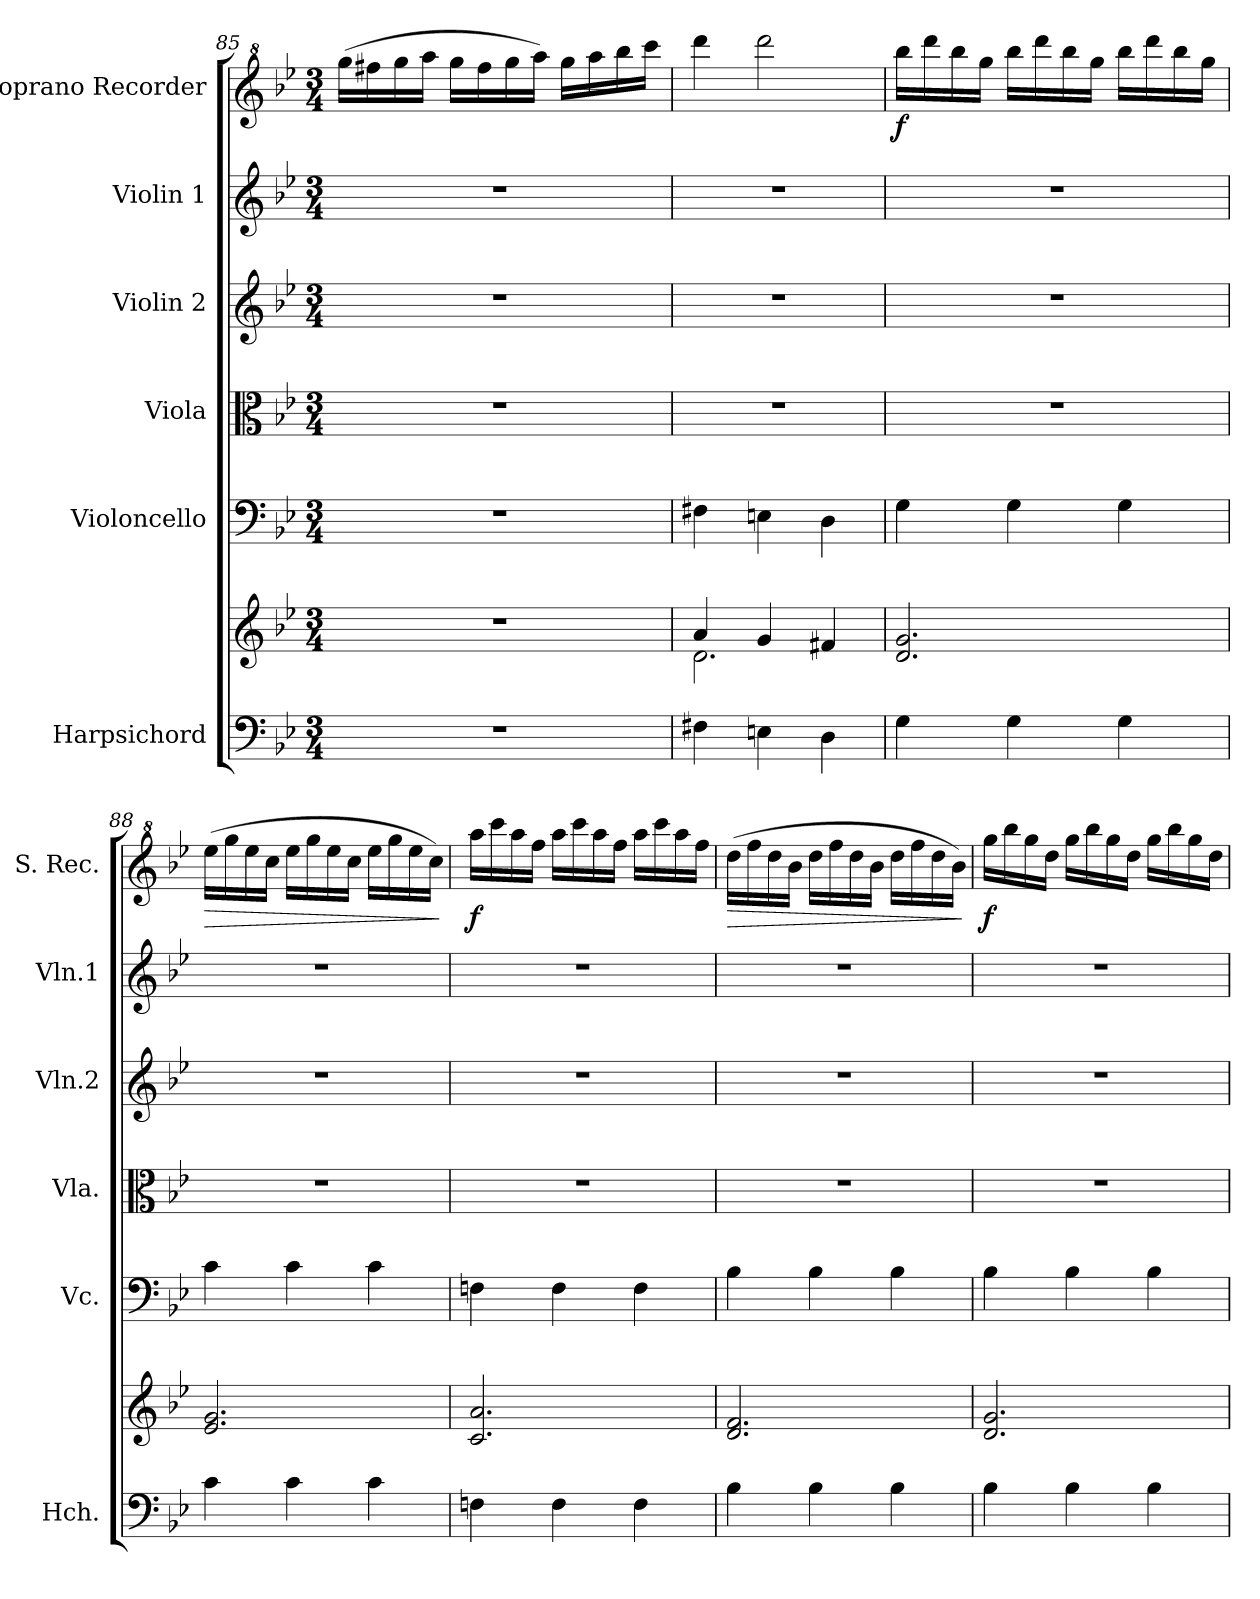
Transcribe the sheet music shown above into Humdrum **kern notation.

**kern	**kern	**kern	**kern	**kern	**kern	**kern	**dynam
*part6	*part6	*part5	*part4	*part3	*part2	*part1	*part1
*staff7	*staff6	*staff5	*staff4	*staff3	*staff2	*staff1	*staff1
*I"Harpsichord	*	*I"Violoncello	*I"Viola	*I"Violin 2	*I"Violin 1	*I"Soprano Recorder	*
*I'Hch.	*	*I'Vc.	*I'Vla.	*I'Vln.2	*I'Vln.1	*I'S. Rec.	*
*clefF4	*clefG2	*clefF4	*clefC3	*clefG2	*clefG2	*clefG^2	*
*k[b-e-]	*k[b-e-]	*k[b-e-]	*k[b-e-]	*k[b-e-]	*k[b-e-]	*k[b-e-]	*
*M3/4	*M3/4	*M3/4	*M3/4	*M3/4	*M3/4	*M3/4	*
=85	=85	=85	=85	=85	=85	=85	=85
2.r	2.r	2.r	2.r	2.r	2.r	(16ggg\LL	.
.	.	.	.	.	.	16fff#X\	.
.	.	.	.	.	.	16ggg\	.
.	.	.	.	.	.	16aaa\JJ	.
.	.	.	.	.	.	16ggg\LL	.
.	.	.	.	.	.	16fff#\	.
.	.	.	.	.	.	16ggg\	.
.	.	.	.	.	.	16aaa\JJ)	.
.	.	.	.	.	.	16ggg\LL	.
.	.	.	.	.	.	16aaa\	.
.	.	.	.	.	.	16bbb-\	.
.	.	.	.	.	.	16cccc\JJ	.
=86	=86	=86	=86	=86	=86	=86	=86
*	*^	*	*	*	*	*	*
4F#X\	4a/	2.d\	4F#X\	2.r	2.r	2.r	4dddd\	.
4En\	4g/	.	4En\	.	.	.	2dddd\	.
4D\	4f#X/	.	4D\	.	.	.	.	.
*	*v	*v	*	*	*	*	*	*
=87	=87	=87	=87	=87	=87	=87	=87
!	!	!	!	!	!	!	!LO:DY:b
4G\	2.d/ 2.g/	4G\	2.r	2.r	2.r	16bbb-\LL	f
.	.	.	.	.	.	16dddd\	.
.	.	.	.	.	.	16bbb-\	.
.	.	.	.	.	.	16ggg\JJ	.
4G\	.	4G\	.	.	.	16bbb-\LL	.
.	.	.	.	.	.	16dddd\	.
.	.	.	.	.	.	16bbb-\	.
.	.	.	.	.	.	16ggg\JJ	.
4G\	.	4G\	.	.	.	16bbb-\LL	.
.	.	.	.	.	.	16dddd\	.
.	.	.	.	.	.	16bbb-\	.
.	.	.	.	.	.	16ggg\JJ	.
=88	=88	=88	=88	=88	=88	=88	=88
!	!	!	!	!	!	!	!LO:HP:b
4c\	2.e-/ 2.g/	4c\	2.r	2.r	2.r	(16eee-\LL	>
.	.	.	.	.	.	16ggg\	.
.	.	.	.	.	.	16eee-\	.
.	.	.	.	.	.	16ccc\JJ	.
4c\	.	4c\	.	.	.	16eee-\LL	.
.	.	.	.	.	.	16ggg\	.
.	.	.	.	.	.	16eee-\	.
.	.	.	.	.	.	16ccc\JJ	.
4c\	.	4c\	.	.	.	16eee-\LL	.
.	.	.	.	.	.	16ggg\	.
.	.	.	.	.	.	16eee-\	.
.	.	.	.	.	.	16ccc\JJ)	.
.	.	.	.	.	.	.	]
=89	=89	=89	=89	=89	=89	=89	=89
!	!	!	!	!	!	!	!LO:DY:b
4Fn\	2.c/ 2.a/	4Fn\	2.r	2.r	2.r	16aaa\LL	f
.	.	.	.	.	.	16cccc\	.
.	.	.	.	.	.	16aaa\	.
.	.	.	.	.	.	16fff\JJ	.
4F\	.	4F\	.	.	.	16aaa\LL	.
.	.	.	.	.	.	16cccc\	.
.	.	.	.	.	.	16aaa\	.
.	.	.	.	.	.	16fff\JJ	.
4F\	.	4F\	.	.	.	16aaa\LL	.
.	.	.	.	.	.	16cccc\	.
.	.	.	.	.	.	16aaa\	.
.	.	.	.	.	.	16fff\JJ	.
!!LO:PB:g=z
=90	=90	=90	=90	=90	=90	=90	=90
!	!	!	!	!	!	!	!LO:HP:b
4B-\	2.d/ 2.f/	4B-\	2.r	2.r	2.r	(16ddd\LL	>
.	.	.	.	.	.	16fff\	.
.	.	.	.	.	.	16ddd\	.
.	.	.	.	.	.	16bb-\JJ	.
4B-\	.	4B-\	.	.	.	16ddd\LL	.
.	.	.	.	.	.	16fff\	.
.	.	.	.	.	.	16ddd\	.
.	.	.	.	.	.	16bb-\JJ	.
4B-\	.	4B-\	.	.	.	16ddd\LL	.
.	.	.	.	.	.	16fff\	.
.	.	.	.	.	.	16ddd\	.
.	.	.	.	.	.	16bb-\JJ)	.
.	.	.	.	.	.	.	]
=91	=91	=91	=91	=91	=91	=91	=91
!	!	!	!	!	!	!	!LO:DY:b
4B-\	2.d/ 2.g/	4B-\	2.r	2.r	2.r	16ggg\LL	f
.	.	.	.	.	.	16bbb-\	.
.	.	.	.	.	.	16ggg\	.
.	.	.	.	.	.	16ddd\JJ	.
4B-\	.	4B-\	.	.	.	16ggg\LL	.
.	.	.	.	.	.	16bbb-\	.
.	.	.	.	.	.	16ggg\	.
.	.	.	.	.	.	16ddd\JJ	.
4B-\	.	4B-\	.	.	.	16ggg\LL	.
.	.	.	.	.	.	16bbb-\	.
.	.	.	.	.	.	16ggg\	.
.	.	.	.	.	.	16ddd\JJ	.
=	=	=	=	=	=	=	=
*-	*-	*-	*-	*-	*-	*-	*-
